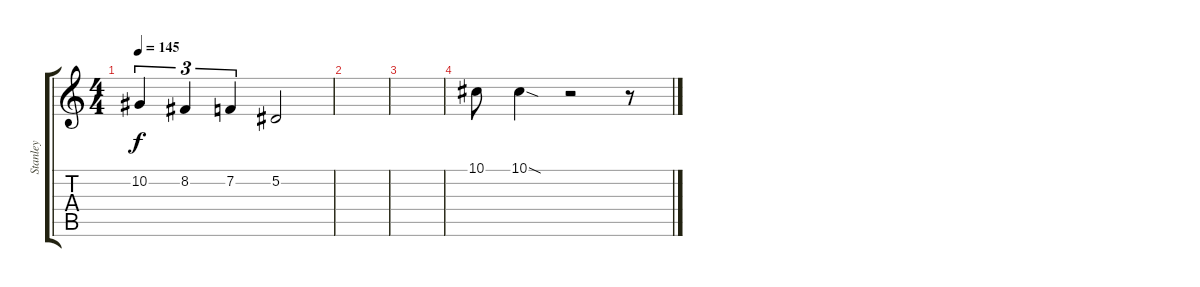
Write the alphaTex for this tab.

\track ("Stanley" "Stanley") {instrument baritonesax}
\staff {score tabs}
\tuning (Eb4 Bb3 Gb3 Db3 Ab2 Eb2) {hide}
\ts (4 4)
\tempo 145
\clef g2
\ks c
10.2.4{tu (3 2) dy f} 8.2.4{tu (3 2)} 7.2.4{tu (3 2)} 5.2.2 |
|
|
10.1.8 10.1{sod}.4 r.2 r.8
